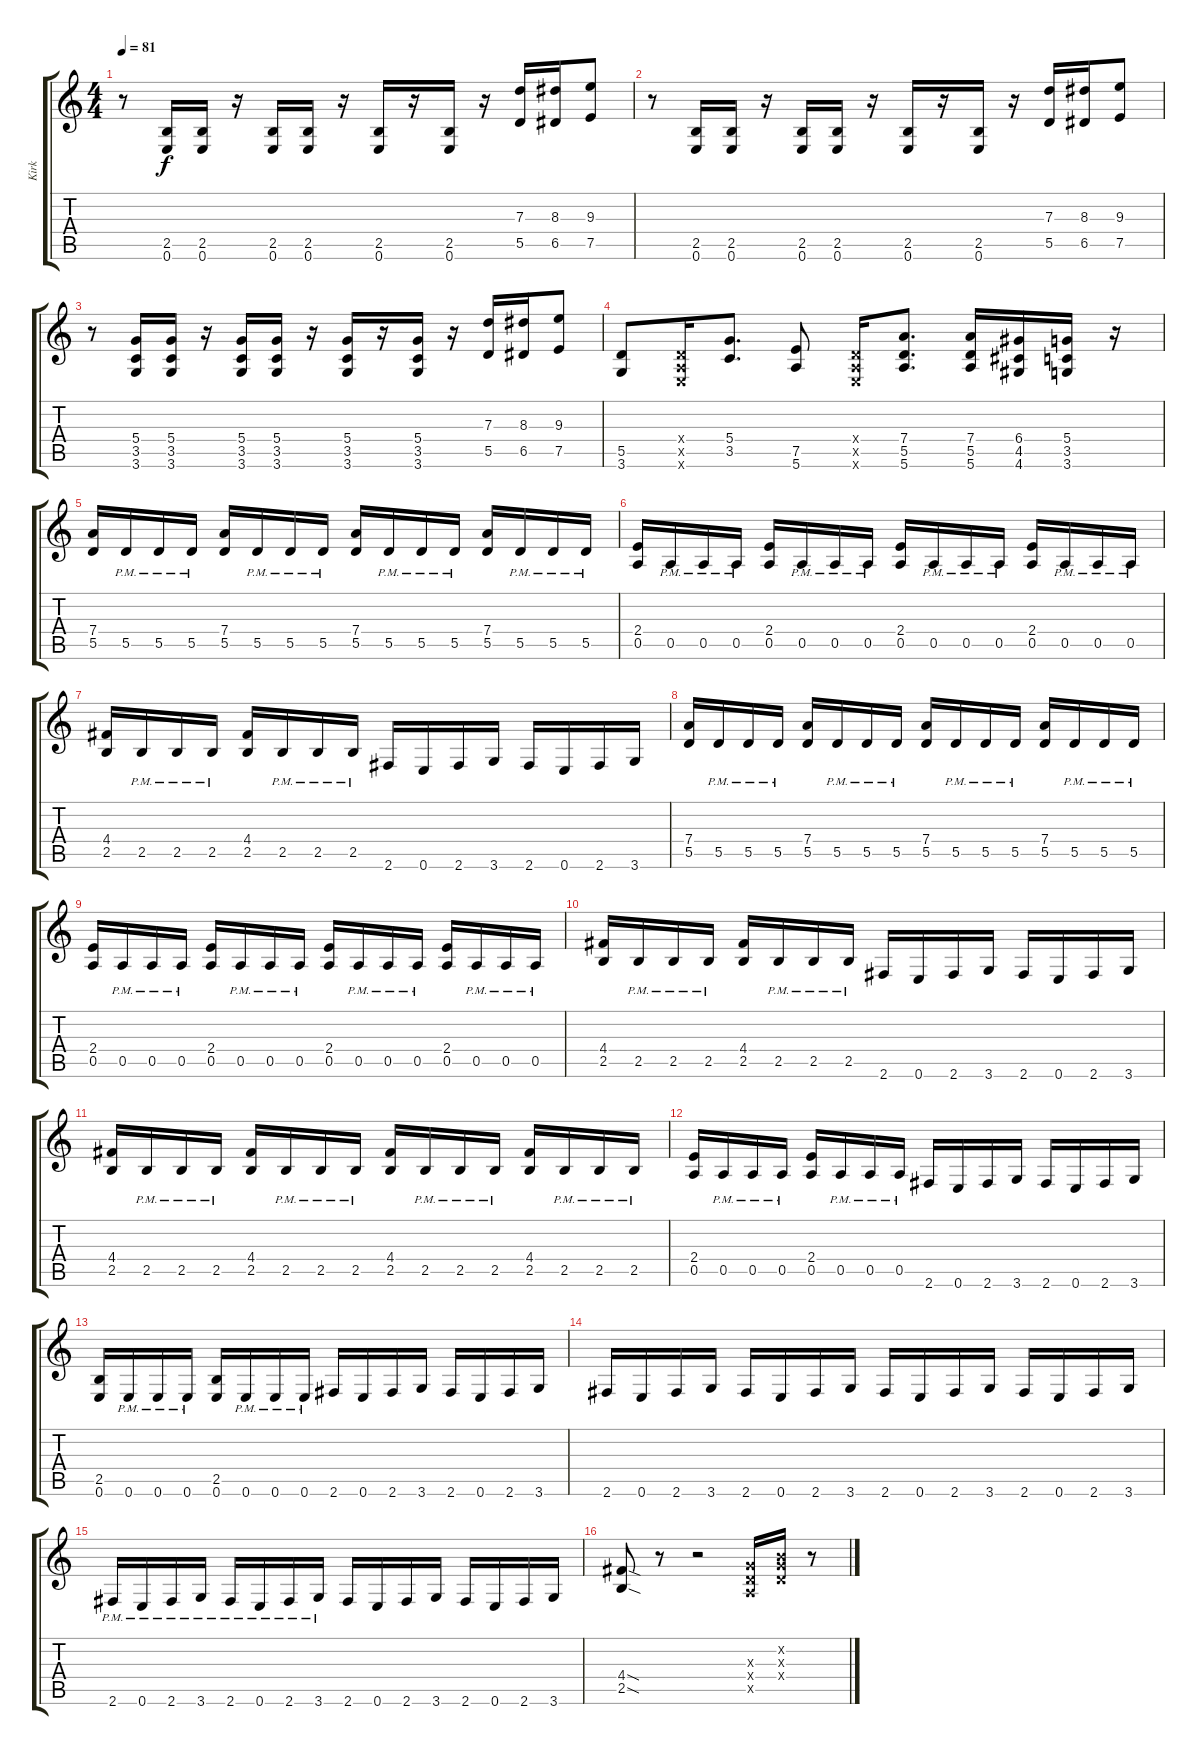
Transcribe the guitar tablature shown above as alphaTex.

\track ("Kirk" "Kirk") {instrument distortionguitar}
\staff {score tabs}
\tuning (E4 B3 G3 D3 A2 E2) {hide}
\ts (4 4)
\tempo 81
\clef g2
\ks c
r.8{dy f} (2.5 0.6).16 (2.5 0.6).16 r.16 (2.5 0.6).16 (2.5 0.6).16 r.16 (2.5 0.6).16 r.16 (2.5 0.6).16 r.16 (7.3 5.5).16 (8.3 6.5).16 (9.3 7.5).8 |
r.8 (2.5 0.6).16 (2.5 0.6).16 r.16 (2.5 0.6).16 (2.5 0.6).16 r.16 (2.5 0.6).16 r.16 (2.5 0.6).16 r.16 (7.3 5.5).16 (8.3 6.5).16 (9.3 7.5).8 |
r.8 (5.4 3.5 3.6).16 (5.4 3.5 3.6).16 r.16 (5.4 3.5 3.6).16 (5.4 3.5 3.6).16 r.16 (5.4 3.5 3.6).16 r.16 (5.4 3.5 3.6).16 r.16 (7.3 5.5).16 (8.3 6.5).16 (9.3 7.5).8 |
(5.5 3.6).8 (0.4{x} 0.5{x} 0.6{x}).16 (5.4 3.5).8{d} (7.5 5.6).8 (0.4{x} 0.5{x} 0.6{x}).16 (7.4 5.5 5.6).8{d} (7.4 5.5 5.6).16 (6.4 4.5 4.6).16 (5.4 3.5 3.6).16 r.16 |
(7.4 5.5).16 5.5{pm}.16 5.5{pm}.16 5.5{pm}.16 (7.4 5.5).16 5.5{pm}.16 5.5{pm}.16 5.5{pm}.16 (7.4 5.5).16 5.5{pm}.16 5.5{pm}.16 5.5{pm}.16 (7.4 5.5).16 5.5{pm}.16 5.5{pm}.16 5.5{pm}.16 |
(2.4 0.5).16 0.5{pm}.16 0.5{pm}.16 0.5{pm}.16 (2.4 0.5).16 0.5{pm}.16 0.5{pm}.16 0.5{pm}.16 (2.4 0.5).16 0.5{pm}.16 0.5{pm}.16 0.5{pm}.16 (2.4 0.5).16 0.5{pm}.16 0.5{pm}.16 0.5{pm}.16 |
(4.4 2.5).16 2.5{pm}.16 2.5{pm}.16 2.5{pm}.16 (4.4 2.5).16 2.5{pm}.16 2.5{pm}.16 2.5{pm}.16 2.6.16 0.6.16 2.6.16 3.6.16 2.6.16 0.6.16 2.6.16 3.6.16 |
(7.4 5.5).16 5.5{pm}.16 5.5{pm}.16 5.5{pm}.16 (7.4 5.5).16 5.5{pm}.16 5.5{pm}.16 5.5{pm}.16 (7.4 5.5).16 5.5{pm}.16 5.5{pm}.16 5.5{pm}.16 (7.4 5.5).16 5.5{pm}.16 5.5{pm}.16 5.5{pm}.16 |
(2.4 0.5).16 0.5{pm}.16 0.5{pm}.16 0.5{pm}.16 (2.4 0.5).16 0.5{pm}.16 0.5{pm}.16 0.5{pm}.16 (2.4 0.5).16 0.5{pm}.16 0.5{pm}.16 0.5{pm}.16 (2.4 0.5).16 0.5{pm}.16 0.5{pm}.16 0.5{pm}.16 |
(4.4 2.5).16 2.5{pm}.16 2.5{pm}.16 2.5{pm}.16 (4.4 2.5).16 2.5{pm}.16 2.5{pm}.16 2.5{pm}.16 2.6.16 0.6.16 2.6.16 3.6.16 2.6.16 0.6.16 2.6.16 3.6.16 |
(4.4 2.5).16 2.5{pm}.16 2.5{pm}.16 2.5{pm}.16 (4.4 2.5).16 2.5{pm}.16 2.5{pm}.16 2.5{pm}.16 (4.4 2.5).16 2.5{pm}.16 2.5{pm}.16 2.5{pm}.16 (4.4 2.5).16 2.5{pm}.16 2.5{pm}.16 2.5{pm}.16 |
(2.4 0.5).16 0.5{pm}.16 0.5{pm}.16 0.5{pm}.16 (2.4 0.5).16 0.5{pm}.16 0.5{pm}.16 0.5{pm}.16 2.6.16 0.6.16 2.6.16 3.6.16 2.6.16 0.6.16 2.6.16 3.6.16 |
(2.5 0.6).16 0.6{pm}.16 0.6{pm}.16 0.6{pm}.16 (2.5 0.6).16 0.6{pm}.16 0.6{pm}.16 0.6{pm}.16 2.6.16 0.6.16 2.6.16 3.6.16 2.6.16 0.6.16 2.6.16 3.6.16 |
2.6.16 0.6.16 2.6.16 3.6.16 2.6.16 0.6.16 2.6.16 3.6.16 2.6.16 0.6.16 2.6.16 3.6.16 2.6.16 0.6.16 2.6.16 3.6.16 |
2.6{pm}.16 0.6{pm}.16 2.6{pm}.16 3.6{pm}.16 2.6{pm}.16 0.6{pm}.16 2.6{pm}.16 3.6{pm}.16 2.6.16 0.6.16 2.6.16 3.6.16 2.6.16 0.6.16 2.6.16 3.6.16 |
(4.4{sod} 2.5{sod}).8 r.8 r.2 (0.3{x} 0.4{x} 0.5{x}).16 (0.2{x} 0.3{x} 0.4{x}).16 r.8
